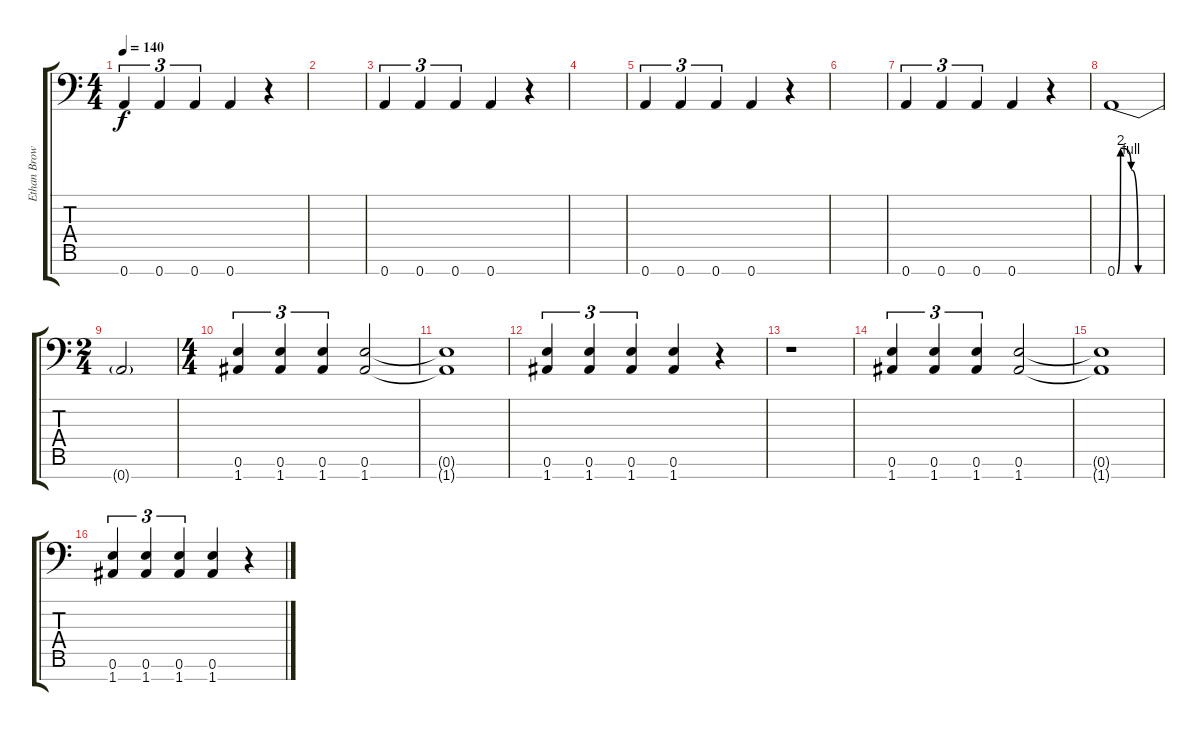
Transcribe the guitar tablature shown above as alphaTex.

\track ("Ethan Brown" "Ethan Brow") {instrument distortionguitar}
\staff {score tabs}
\tuning (E4 B3 G3 D3 A2 E2 A1) {hide}
\ts (4 4)
\tempo 140
\clef f4
\ks c
0.7.4{tu (3 2) dy f} 0.7.4{tu (3 2)} 0.7.4{tu (3 2)} 0.7.4 r.4 |
|
0.7.4{tu (3 2)} 0.7.4{tu (3 2)} 0.7.4{tu (3 2)} 0.7.4 r.4 |
|
0.7.4{tu (3 2)} 0.7.4{tu (3 2)} 0.7.4{tu (3 2)} 0.7.4 r.4 |
|
0.7.4{tu (3 2)} 0.7.4{tu (3 2)} 0.7.4{tu (3 2)} 0.7.4 r.4 |
0.7{be (custom 0 0 5 8 7 8 20 4 30 0 60 0)}.1 |
\ts (2 4)
0.7{t}.2 |
\ts (4 4)
(0.6 1.7).4{tu (3 2)} (0.6 1.7).4{tu (3 2)} (0.6 1.7).4{tu (3 2)} (0.6 1.7).2 |
(0.6{t} 1.7{t}).1 |
(0.6 1.7).4{tu (3 2)} (0.6 1.7).4{tu (3 2)} (0.6 1.7).4{tu (3 2)} (0.6 1.7).4 r.4 |
r.1 |
(0.6 1.7).4{tu (3 2)} (0.6 1.7).4{tu (3 2)} (0.6 1.7).4{tu (3 2)} (0.6 1.7).2 |
(0.6{t} 1.7{t}).1 |
(0.6 1.7).4{tu (3 2)} (0.6 1.7).4{tu (3 2)} (0.6 1.7).4{tu (3 2)} (0.6 1.7).4 r.4
